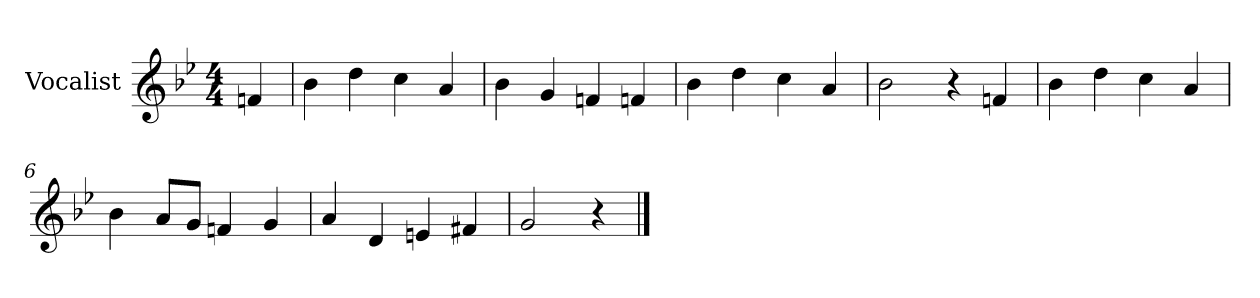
**kern
*part1
*staff1
*I"Vocalist
*k[b-e-]
*g:
*M4/4
=
4fn
=1
4b-
4dd
4cc
4a
=2
4b-
4g
4fn
4fn
=3
4b-
4dd
4cc
4a
=4
2b-
4r
4fn
=5
4b-
4dd
4cc
4a
=6
4b-
8aL
8gJ
4fn
4g
=7
4a
4d
4en
4f#X
=8
2g
4r
==
*-
